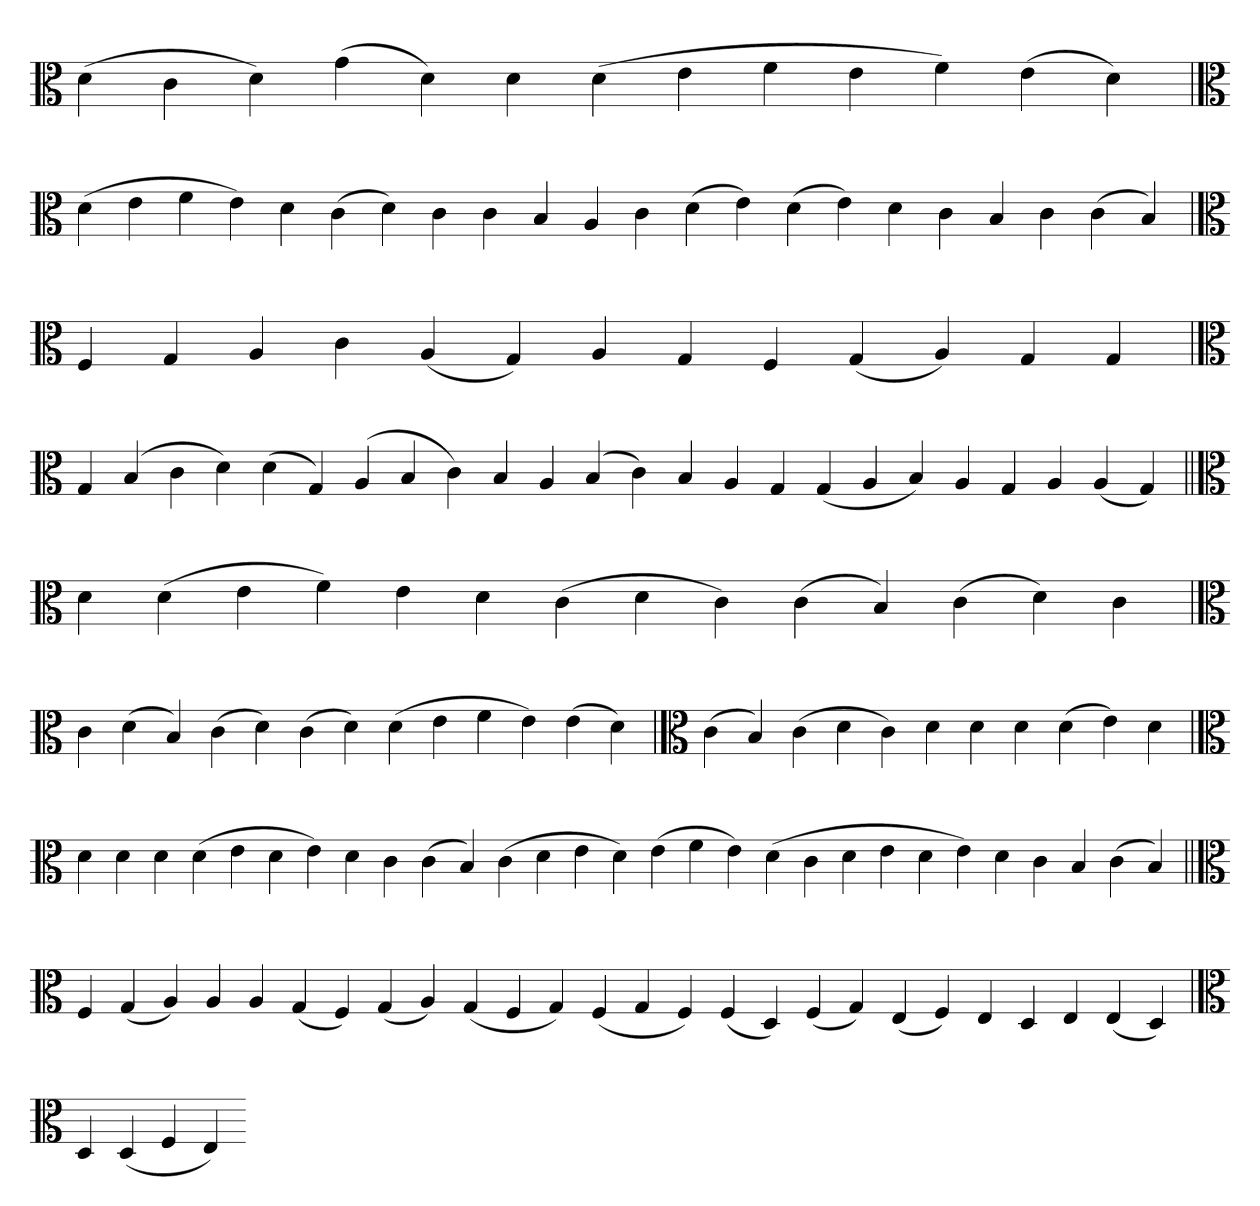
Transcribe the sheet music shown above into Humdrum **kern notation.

**kern
*part1
*staff1
*clefC3
=
(4d
4c
4d)
(4g
4d)
4d
(4d
4e
4f
4e
4f)
(4e
4d)
='
*clefC3
(4d
4e
4f
4e)
4d
(4c
4d)
4c
4c
4B
4A
4c
(4d
4e)
(4d
4e)
4d
4c
4B
4c
(4c
4B)
=
*clefC3
4F
4G
4A
4c
(4A
4G)
4A
4G
4F
(4G
4A)
4G
4G
='
*clefC3
4G
(4B
4c
4d)
(4d
4G)
(4A
4B
4c)
4B
4A
(4B
4c)
4B
4A
4G
(4G
4A
4B)
4A
4G
4A
(4A
4G)
=||
*clefC3
4d
(4d
4e
4f)
4e
4d
(4c
4d
4c)
(4c
4B)
(4c
4d)
4c
=`
*clefC3
4c
(4d
4B)
(4c
4d)
(4c
4d)
(4d
4e
4f
4e)
(4e
4d)
='
*clefC3
(4c
4B)
(4c
4d
4c)
4d
4d
4d
(4d
4e)
4d
=`
*clefC3
4d
4d
4d
(4d
4e
4d
4e)
4d
4c
(4c
4B)
(4c
4d
4e
4d)
(4e
4f
4e)
(4d
4c
4d
4e
4d
4e)
4d
4c
4B
(4c
4B)
=||
*clefC3
4F
(4G
4A)
4A
4A
(4G
4F)
(4G
4A)
(4G
4F
4G)
(4F
4G
4F)
(4F
4D)
(4F
4G)
(4E
4F)
4E
4D
4E
(4E
4D)
=`
*clefC3
4D
(4D
4F
4E)
=-
*-
